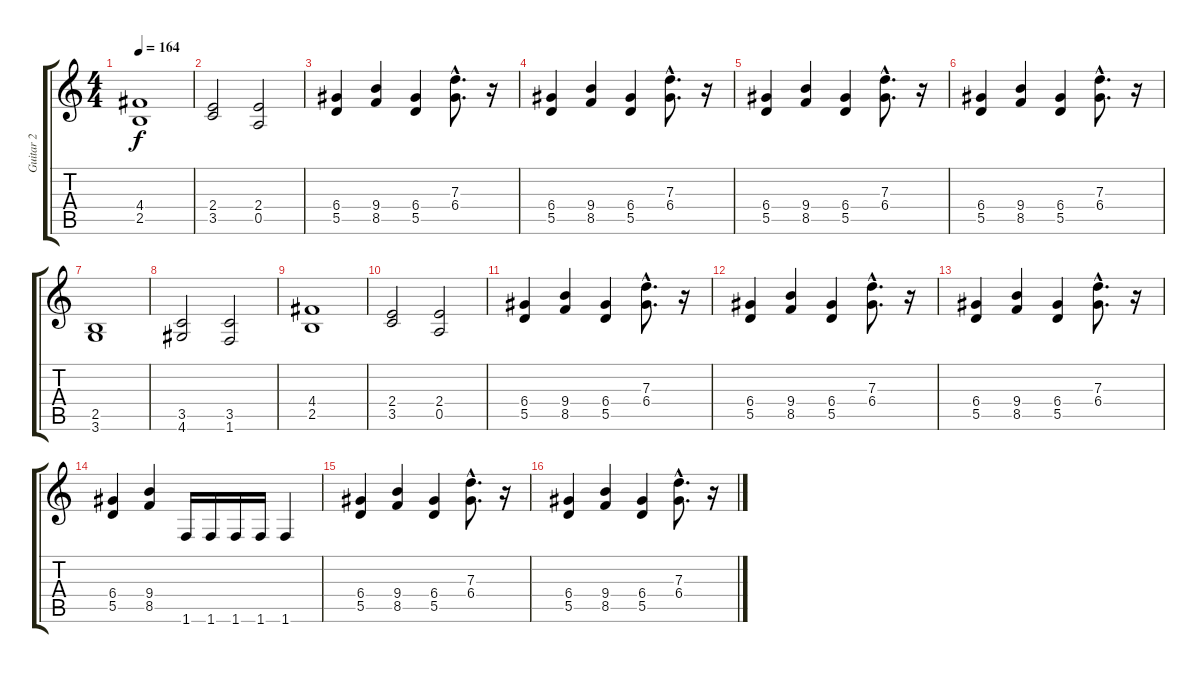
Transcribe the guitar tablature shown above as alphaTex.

\track ("Guitar 2" "Guitar 2") {instrument distortionguitar}
\staff {score tabs}
\tuning (E4 B3 G3 D3 A2 E2) {hide}
\ts (4 4)
\tempo 164
\clef g2
\ks c
(4.4 2.5).1{dy f} |
(2.4 3.5).2 (2.4 0.5).2 |
(6.4 5.5).4 (9.4 8.5).4 (6.4 5.5).4 (7.3{hac} 6.4{hac}).8{d} r.16 |
(6.4 5.5).4 (9.4 8.5).4 (6.4 5.5).4 (7.3{hac} 6.4{hac}).8{d} r.16 |
(6.4 5.5).4 (9.4 8.5).4 (6.4 5.5).4 (7.3{hac} 6.4{hac}).8{d} r.16 |
(6.4 5.5).4 (9.4 8.5).4 (6.4 5.5).4 (7.3{hac} 6.4{hac}).8{d} r.16 |
(2.5 3.6).1 |
(3.5 4.6).2 (3.5 1.6).2 |
(4.4 2.5).1 |
(2.4 3.5).2 (2.4 0.5).2 |
(6.4 5.5).4 (9.4 8.5).4 (6.4 5.5).4 (7.3{hac} 6.4{hac}).8{d} r.16 |
(6.4 5.5).4 (9.4 8.5).4 (6.4 5.5).4 (7.3{hac} 6.4{hac}).8{d} r.16 |
(6.4 5.5).4 (9.4 8.5).4 (6.4 5.5).4 (7.3{hac} 6.4{hac}).8{d} r.16 |
(6.4 5.5).4 (9.4 8.5).4 1.6.16 1.6.16 1.6.16 1.6.16 1.6.4 |
(6.4 5.5).4 (9.4 8.5).4 (6.4 5.5).4 (7.3{hac} 6.4{hac}).8{d} r.16 |
(6.4 5.5).4 (9.4 8.5).4 (6.4 5.5).4 (7.3{hac} 6.4{hac}).8{d} r.16
